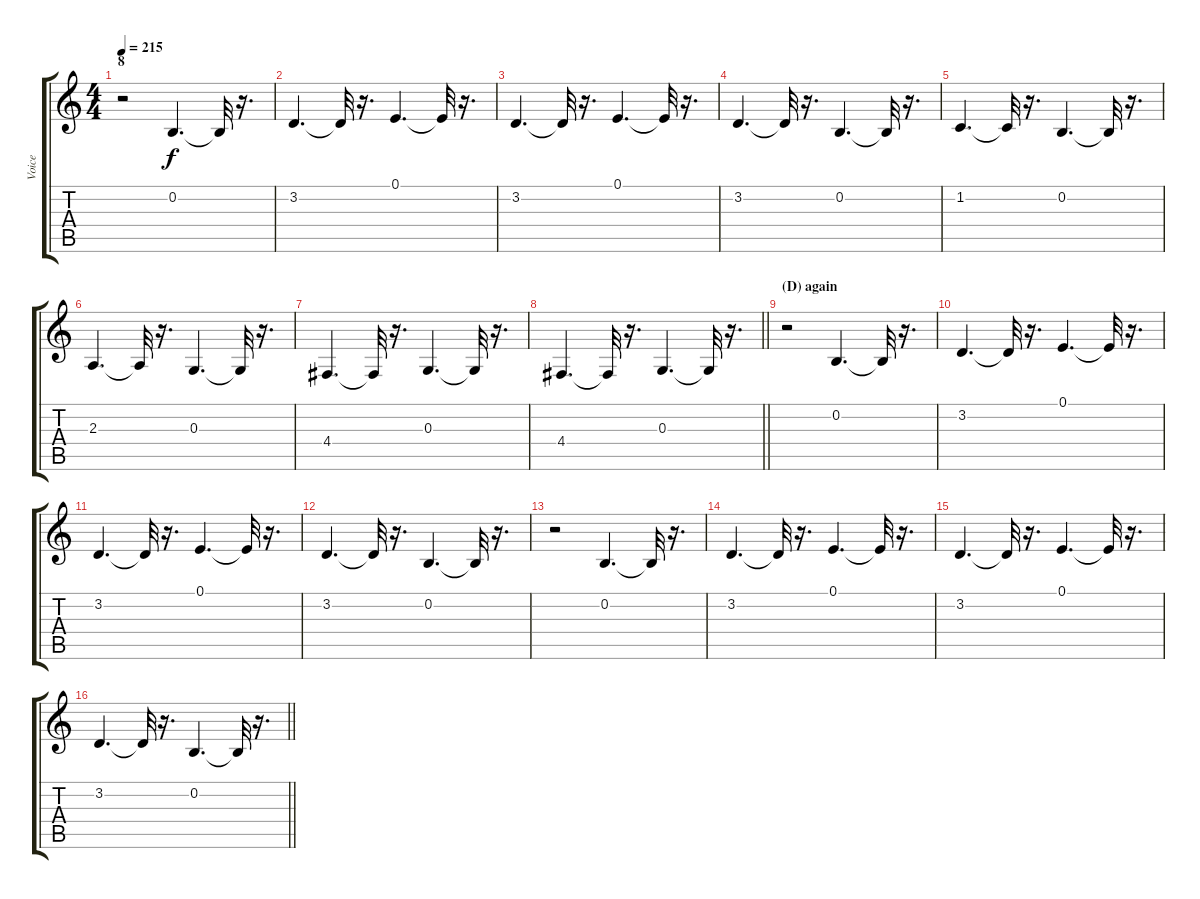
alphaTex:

\track ("Voice" "Voice") {instrument trumpet}
\staff {score tabs}
\tuning (E4 B3 G3 D3 A2 E2) {hide}
\ts (4 4)
\section ("" "8")
\tempo 215
\clef g2
\ks c
r.2{dy f} 0.2.4{d} 0.2{t}.32 r.16{d} |
3.2.4{d} 3.2{t}.32 r.16{d} 0.1.4{d} 0.1{t}.32 r.16{d} |
3.2.4{d} 3.2{t}.32 r.16{d} 0.1.4{d} 0.1{t}.32 r.16{d} |
3.2.4{d} 3.2{t}.32 r.16{d} 0.2.4{d} 0.2{t}.32 r.16{d} |
1.2.4{d} 1.2{t}.32 r.16{d} 0.2.4{d} 0.2{t}.32 r.16{d} |
2.3.4{d} 2.3{t}.32 r.16{d} 0.3.4{d} 0.3{t}.32 r.16{d} |
4.4.4{d} 4.4{t}.32 r.16{d} 0.3.4{d} 0.3{t}.32 r.16{d} |
\barLineRight lightlight
4.4.4{d} 4.4{t}.32 r.16{d} 0.3.4{d} 0.3{t}.32 r.16{d} |
\section ("" "(D) again")
r.2 0.2.4{d} 0.2{t}.32 r.16{d} |
3.2.4{d} 3.2{t}.32 r.16{d} 0.1.4{d} 0.1{t}.32 r.16{d} |
3.2.4{d} 3.2{t}.32 r.16{d} 0.1.4{d} 0.1{t}.32 r.16{d} |
3.2.4{d} 3.2{t}.32 r.16{d} 0.2.4{d} 0.2{t}.32 r.16{d} |
r.2 0.2.4{d} 0.2{t}.32 r.16{d} |
3.2.4{d} 3.2{t}.32 r.16{d} 0.1.4{d} 0.1{t}.32 r.16{d} |
3.2.4{d} 3.2{t}.32 r.16{d} 0.1.4{d} 0.1{t}.32 r.16{d} |
\barLineRight lightlight
3.2.4{d} 3.2{t}.32 r.16{d} 0.2.4{d} 0.2{t}.32 r.16{d}
